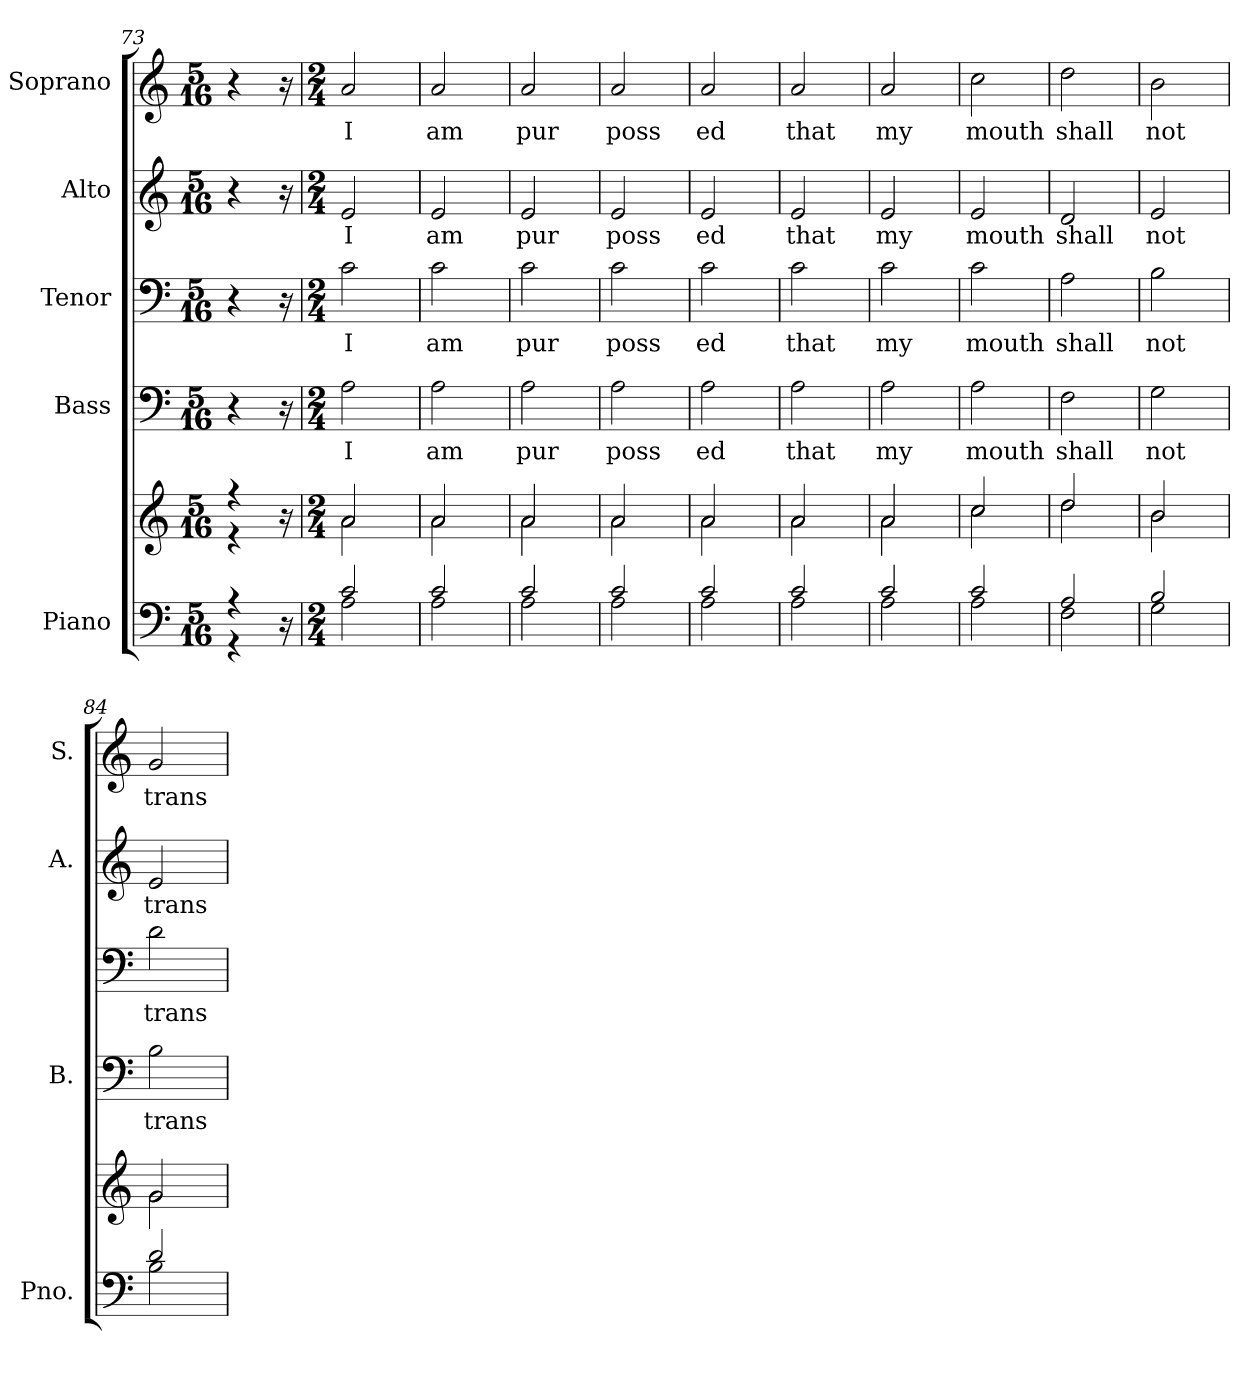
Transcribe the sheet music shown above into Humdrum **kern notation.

**kern	**kern	**kern	**text	**kern	**text	**kern	**text	**kern	**text
*part5	*part5	*part4	*part4	*part3	*part3	*part2	*part2	*part1	*part1
*staff6	*staff5	*staff4	*staff4	*staff3	*staff3	*staff2	*staff2	*staff1	*staff1
*I"Piano	*	*I"Bass	*	*I"Tenor	*	*I"Alto	*	*I"Soprano	*
*I'Pno.	*	*I'B.	*	*	*	*I'A.	*	*I'S.	*
*clefF4	*clefG2	*clefF4	*	*clefF4	*	*clefG2	*	*clefG2	*
*k[]	*k[]	*k[]	*	*k[]	*	*k[]	*	*k[]	*
*C:	*C:	*C:	*	*C:	*	*C:	*	*C:	*
*M5/16	*M5/16	*M5/16	*	*M5/16	*	*M5/16	*	*M5/16	*
=73	=73	=73	=73	=73	=73	=73	=73	=73	=73
*^	*^	*	*	*	*	*	*	*	*
4r	4r	4r	4r	4r	.	4r	.	4r	.	4r	.
16ryy	16r	16ryy	16r	16r	.	16r	.	16r	.	16r	.
!!LO:PB:g=z
=74	=74	=74	=74	=74	=74	=74	=74	=74	=74	=74	=74
*M2/4	*	*M2/4	*	*M2/4	*	*M2/4	*	*M2/4	*	*M2/4	*
!	!	!	!	!	!LO:LY:b:color=#000000	!	!	!	!	!	!
!	!	!	!	!	!	!	!LO:LY:b:color=#000000	!	!	!	!
!	!	!	!	!	!	!	!	!	!LO:LY:b:color=#000000	!	!
!	!	!	!	!	!	!	!	!	!	!	!LO:LY:b:color=#000000
2ci/	2Ai\	2ai/	2ai\	2Ai\	I	2ci\	I	2ei/	I	2ai/	I
=75	=75	=75	=75	=75	=75	=75	=75	=75	=75	=75	=75
!	!	!	!	!	!LO:LY:b:color=#000000	!	!	!	!	!	!
!	!	!	!	!	!	!	!LO:LY:b:color=#000000	!	!	!	!
!	!	!	!	!	!	!	!	!	!LO:LY:b:color=#000000	!	!
!	!	!	!	!	!	!	!	!	!	!	!LO:LY:b:color=#000000
2ci/	2Ai\	2ai/	2ai\	2Ai\	am	2ci\	am	2ei/	am	2ai/	am
=76	=76	=76	=76	=76	=76	=76	=76	=76	=76	=76	=76
!	!	!	!	!	!LO:LY:b:color=#000000	!	!	!	!	!	!
!	!	!	!	!	!	!	!LO:LY:b:color=#000000	!	!	!	!
!	!	!	!	!	!	!	!	!	!LO:LY:b:color=#000000	!	!
!	!	!	!	!	!	!	!	!	!	!	!LO:LY:b:color=#000000
2ci/	2Ai\	2ai/	2ai\	2Ai\	pur	2ci\	pur	2ei/	pur	2ai/	pur
=77	=77	=77	=77	=77	=77	=77	=77	=77	=77	=77	=77
!	!	!	!	!	!LO:LY:b:color=#000000	!	!	!	!	!	!
!	!	!	!	!	!	!	!LO:LY:b:color=#000000	!	!	!	!
!	!	!	!	!	!	!	!	!	!LO:LY:b:color=#000000	!	!
!	!	!	!	!	!	!	!	!	!	!	!LO:LY:b:color=#000000
2ci/	2Ai\	2ai/	2ai\	2Ai\	poss	2ci\	poss	2ei/	poss	2ai/	poss
=78	=78	=78	=78	=78	=78	=78	=78	=78	=78	=78	=78
!	!	!	!	!	!LO:LY:b:color=#000000	!	!	!	!	!	!
!	!	!	!	!	!	!	!LO:LY:b:color=#000000	!	!	!	!
!	!	!	!	!	!	!	!	!	!LO:LY:b:color=#000000	!	!
!	!	!	!	!	!	!	!	!	!	!	!LO:LY:b:color=#000000
2ci/	2Ai\	2ai/	2ai\	2Ai\	ed	2ci\	ed	2ei/	ed	2ai/	ed
=79	=79	=79	=79	=79	=79	=79	=79	=79	=79	=79	=79
!	!	!	!	!	!LO:LY:b:color=#000000	!	!	!	!	!	!
!	!	!	!	!	!	!	!LO:LY:b:color=#000000	!	!	!	!
!	!	!	!	!	!	!	!	!	!LO:LY:b:color=#000000	!	!
!	!	!	!	!	!	!	!	!	!	!	!LO:LY:b:color=#000000
2ci/	2Ai\	2ai/	2ai\	2Ai\	that	2ci\	that	2ei/	that	2ai/	that
=80	=80	=80	=80	=80	=80	=80	=80	=80	=80	=80	=80
!	!	!	!	!	!LO:LY:b:color=#000000	!	!	!	!	!	!
!	!	!	!	!	!	!	!LO:LY:b:color=#000000	!	!	!	!
!	!	!	!	!	!	!	!	!	!LO:LY:b:color=#000000	!	!
!	!	!	!	!	!	!	!	!	!	!	!LO:LY:b:color=#000000
2ci/	2Ai\	2ai/	2ai\	2Ai\	my	2ci\	my	2ei/	my	2ai/	my
=81	=81	=81	=81	=81	=81	=81	=81	=81	=81	=81	=81
!	!	!	!	!	!LO:LY:b:color=#000000	!	!	!	!	!	!
!	!	!	!	!	!	!	!LO:LY:b:color=#000000	!	!	!	!
!	!	!	!	!	!	!	!	!	!LO:LY:b:color=#000000	!	!
!	!	!	!	!	!	!	!	!	!	!	!LO:LY:b:color=#000000
2ci/	2Ai\	2cci/	2cci\	2Ai\	mouth	2ci\	mouth	2ei/	mouth	2cci\	mouth
=82	=82	=82	=82	=82	=82	=82	=82	=82	=82	=82	=82
!	!	!	!	!	!LO:LY:b:color=#000000	!	!	!	!	!	!
!	!	!	!	!	!	!	!LO:LY:b:color=#000000	!	!	!	!
!	!	!	!	!	!	!	!	!	!LO:LY:b:color=#000000	!	!
!	!	!	!	!	!	!	!	!	!	!	!LO:LY:b:color=#000000
2Ai/	2Fi\	2ddi/	2ddi\	2Fi\	shall	2Ai\	shall	2di/	shall	2ddi\	shall
=83	=83	=83	=83	=83	=83	=83	=83	=83	=83	=83	=83
!	!	!	!	!	!LO:LY:b:color=#000000	!	!	!	!	!	!
!	!	!	!	!	!	!	!LO:LY:b:color=#000000	!	!	!	!
!	!	!	!	!	!	!	!	!	!LO:LY:b:color=#000000	!	!
!	!	!	!	!	!	!	!	!	!	!	!LO:LY:b:color=#000000
2Bi/	2Gi\	2bi/	2bi\	2Gi\	not	2Bi\	not	2ei/	not	2bi\	not
=84	=84	=84	=84	=84	=84	=84	=84	=84	=84	=84	=84
!	!	!	!	!	!LO:LY:b:color=#000000	!	!	!	!	!	!
!	!	!	!	!	!	!	!LO:LY:b:color=#000000	!	!	!	!
!	!	!	!	!	!	!	!	!	!LO:LY:b:color=#000000	!	!
!	!	!	!	!	!	!	!	!	!	!	!LO:LY:b:color=#000000
2di/	2Bi\	2gi/	2gi\	2Bi\	trans	2di\	trans	2ei/	trans	2gi/	trans
*v	*v	*	*	*	*	*	*	*	*	*	*
*	*v	*v	*	*	*	*	*	*	*	*
=	=	=	=	=	=	=	=	=	=
*-	*-	*-	*-	*-	*-	*-	*-	*-	*-
